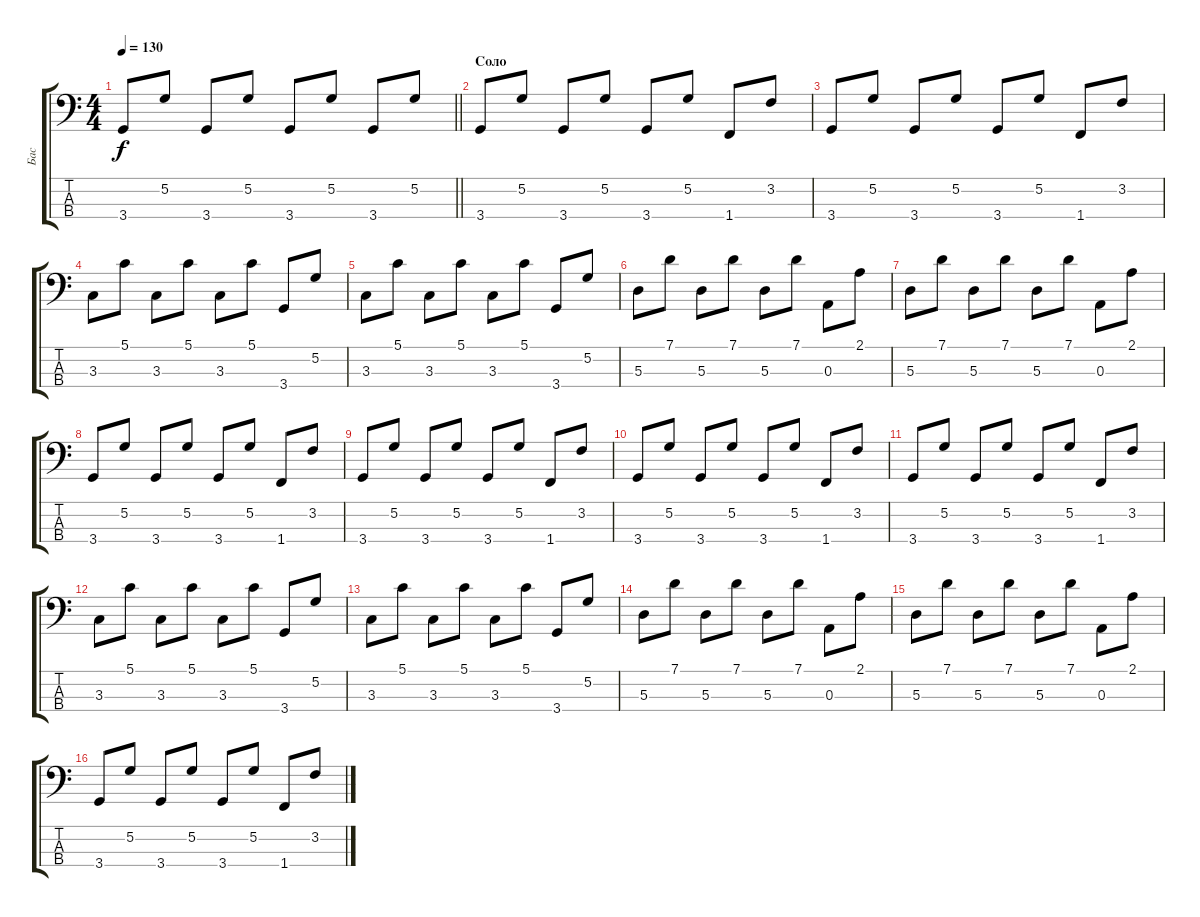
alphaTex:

\track ("Бас" "Бас") {instrument slapbass1}
\staff {score tabs}
\tuning (G2 D2 A1 E1) {hide}
\ts (4 4)
\tempo 130
\clef f4
\barLineRight lightlight
\ks c
3.4.8{dy f} 5.2.8 3.4.8 5.2.8 3.4.8 5.2.8 3.4.8 5.2.8 |
\section ("" "Соло")
3.4.8 5.2.8 3.4.8 5.2.8 3.4.8 5.2.8 1.4.8 3.2.8 |
3.4.8 5.2.8 3.4.8 5.2.8 3.4.8 5.2.8 1.4.8 3.2.8 |
3.3.8 5.1.8 3.3.8 5.1.8 3.3.8 5.1.8 3.4.8 5.2.8 |
3.3.8 5.1.8 3.3.8 5.1.8 3.3.8 5.1.8 3.4.8 5.2.8 |
5.3.8 7.1.8 5.3.8 7.1.8 5.3.8 7.1.8 0.3.8 2.1.8 |
5.3.8 7.1.8 5.3.8 7.1.8 5.3.8 7.1.8 0.3.8 2.1.8 |
3.4.8 5.2.8 3.4.8 5.2.8 3.4.8 5.2.8 1.4.8 3.2.8 |
3.4.8 5.2.8 3.4.8 5.2.8 3.4.8 5.2.8 1.4.8 3.2.8 |
3.4.8 5.2.8 3.4.8 5.2.8 3.4.8 5.2.8 1.4.8 3.2.8 |
3.4.8 5.2.8 3.4.8 5.2.8 3.4.8 5.2.8 1.4.8 3.2.8 |
3.3.8 5.1.8 3.3.8 5.1.8 3.3.8 5.1.8 3.4.8 5.2.8 |
3.3.8 5.1.8 3.3.8 5.1.8 3.3.8 5.1.8 3.4.8 5.2.8 |
5.3.8 7.1.8 5.3.8 7.1.8 5.3.8 7.1.8 0.3.8 2.1.8 |
5.3.8 7.1.8 5.3.8 7.1.8 5.3.8 7.1.8 0.3.8 2.1.8 |
3.4.8 5.2.8 3.4.8 5.2.8 3.4.8 5.2.8 1.4.8 3.2.8
